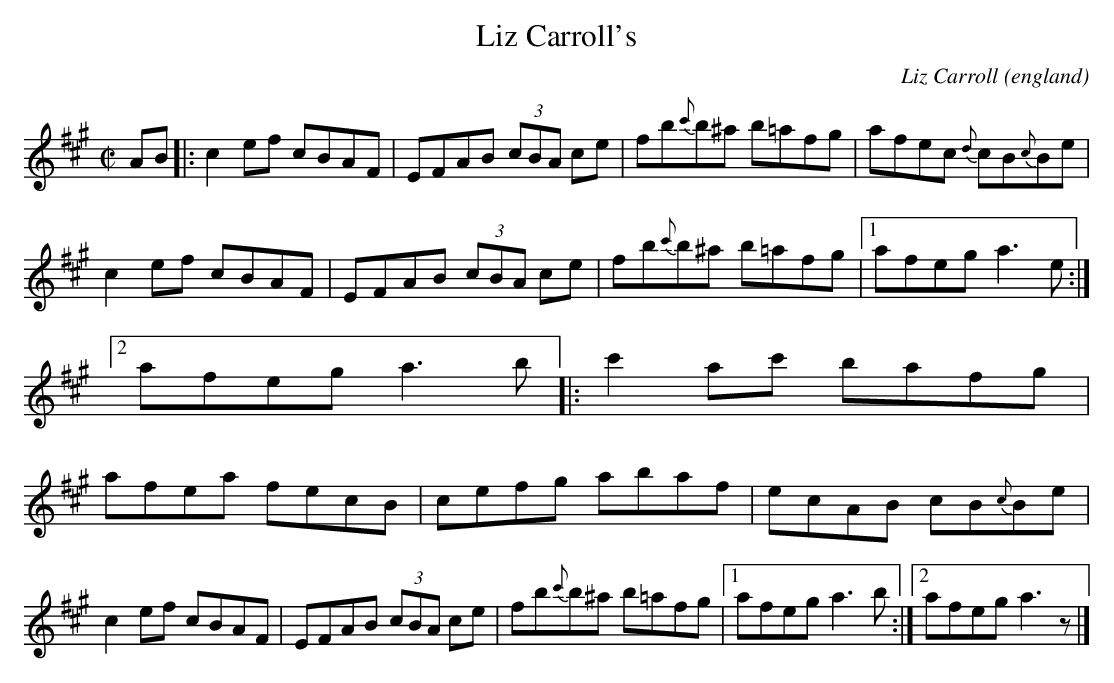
X:1
T:Liz Carroll's
O:england
M:C|
L:1/8
C:Liz Carroll
K:A
AB |: c2ef cBAF | EFAB (3cBA ce | fb{c'}b^a b=afg | afec {d}cB{c}Be |
c2ef cBAF | EFAB (3cBA ce | fb{c'}b^a b=afg |1 afeg a3e :|2 afeg a3b |:\
c'2ac' bafg | afea fecB | cefg abaf | ecAB cB{c}Be |
c2ef cBAF | EFAB (3cBA ce | fb{c'}b^a b=afg |1 afeg a3b :|2 afeg a3z |]
